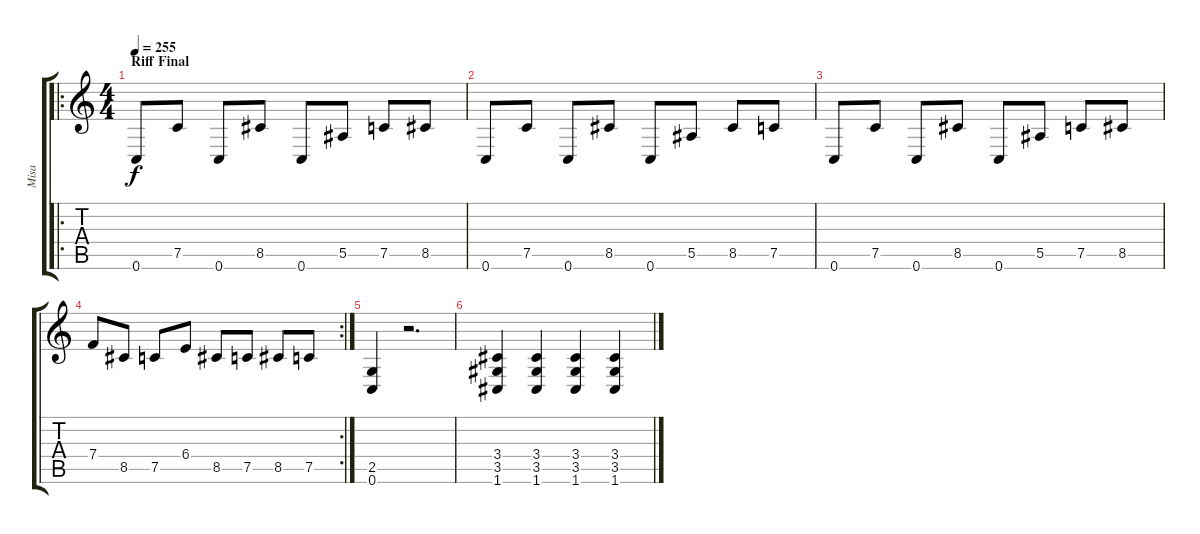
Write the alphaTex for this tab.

\track ("Misa" "Misa") {instrument overdrivenguitar}
\staff {score tabs}
\tuning (C4 G3 Eb3 Bb2 F2 C2) {hide}
\ro
\ts (4 4)
\section ("" "Riff Final")
\tempo 255
\clef g2
\ks c
0.6.8{dy f} 7.5.8 0.6.8 8.5.8 0.6.8 5.5.8 7.5.8 8.5.8 |
0.6.8 7.5.8 0.6.8 8.5.8 0.6.8 5.5.8 8.5.8 7.5.8 |
0.6.8 7.5.8 0.6.8 8.5.8 0.6.8 5.5.8 7.5.8 8.5.8 |
\rc 2
7.4.8 8.5.8 7.5.8 6.4.8 8.5.8 7.5.8 8.5.8 7.5.8 |
(2.5 0.6).4 r.2{d} |
(3.4 3.5 1.6).4 (3.4 3.5 1.6).4 (3.4 3.5 1.6).4 (3.4 3.5 1.6).4
